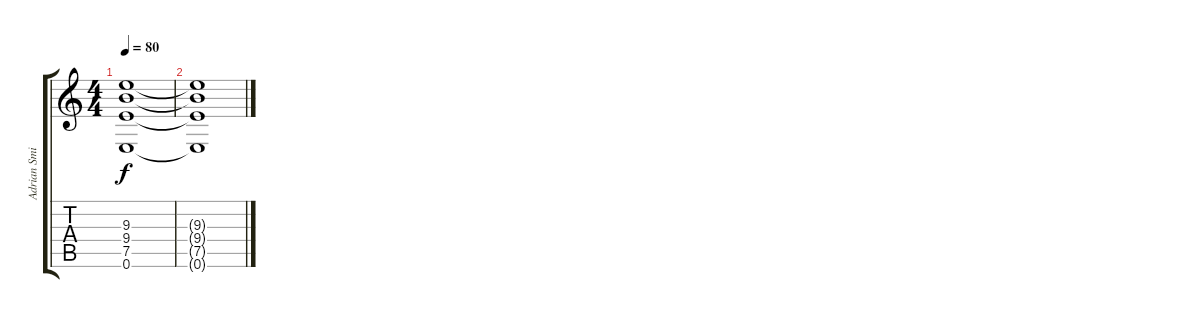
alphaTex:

\track ("Adrian Smith" "Adrian Smi") {instrument distortionguitar}
\staff {score tabs}
\tuning (E4 B3 G3 D3 A2 E2) {hide}
\ts (4 4)
\tempo 80
\clef g2
\ks c
(9.3{t} 9.4{t} 7.5{t} 0.6{t}).1{dy f} |
(9.3{t} 9.4{t} 7.5{t} 0.6{t}).1
